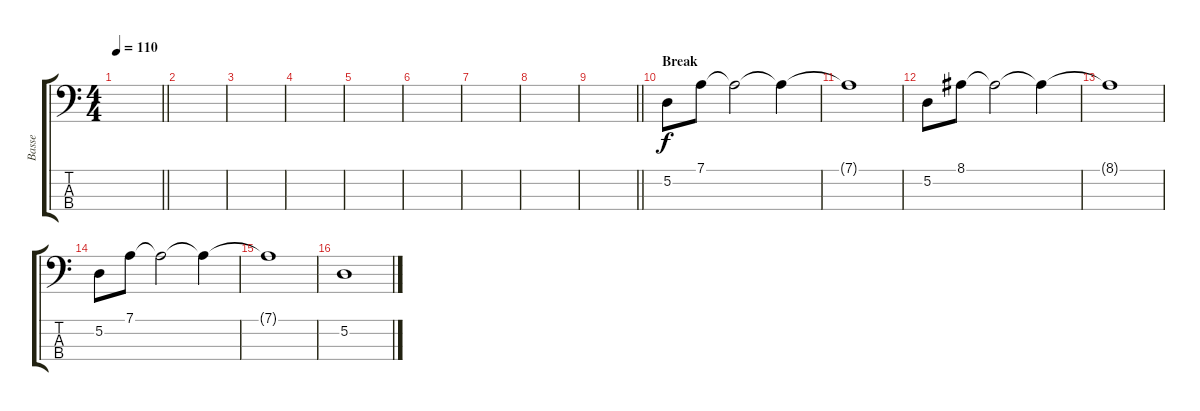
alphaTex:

\track ("Basse" "Basse") {instrument electricbassfinger}
\staff {score tabs}
\tuning (D2 A1 E1 A0) {hide}
\ts (4 4)
\tempo 110
\clef f4
\barLineRight lightlight
\ks c
|
|
|
|
|
|
|
|
\barLineRight lightlight
|
\section ("" "Break")
5.2.8 7.1.8 7.1{t}.2 7.1{t}.4 |
7.1{t}.1 |
5.2.8 8.1.8 8.1{t}.2 8.1{t}.4 |
8.1{t}.1 |
5.2.8 7.1.8 7.1{t}.2 7.1{t}.4 |
7.1{t}.1 |
5.2.1
